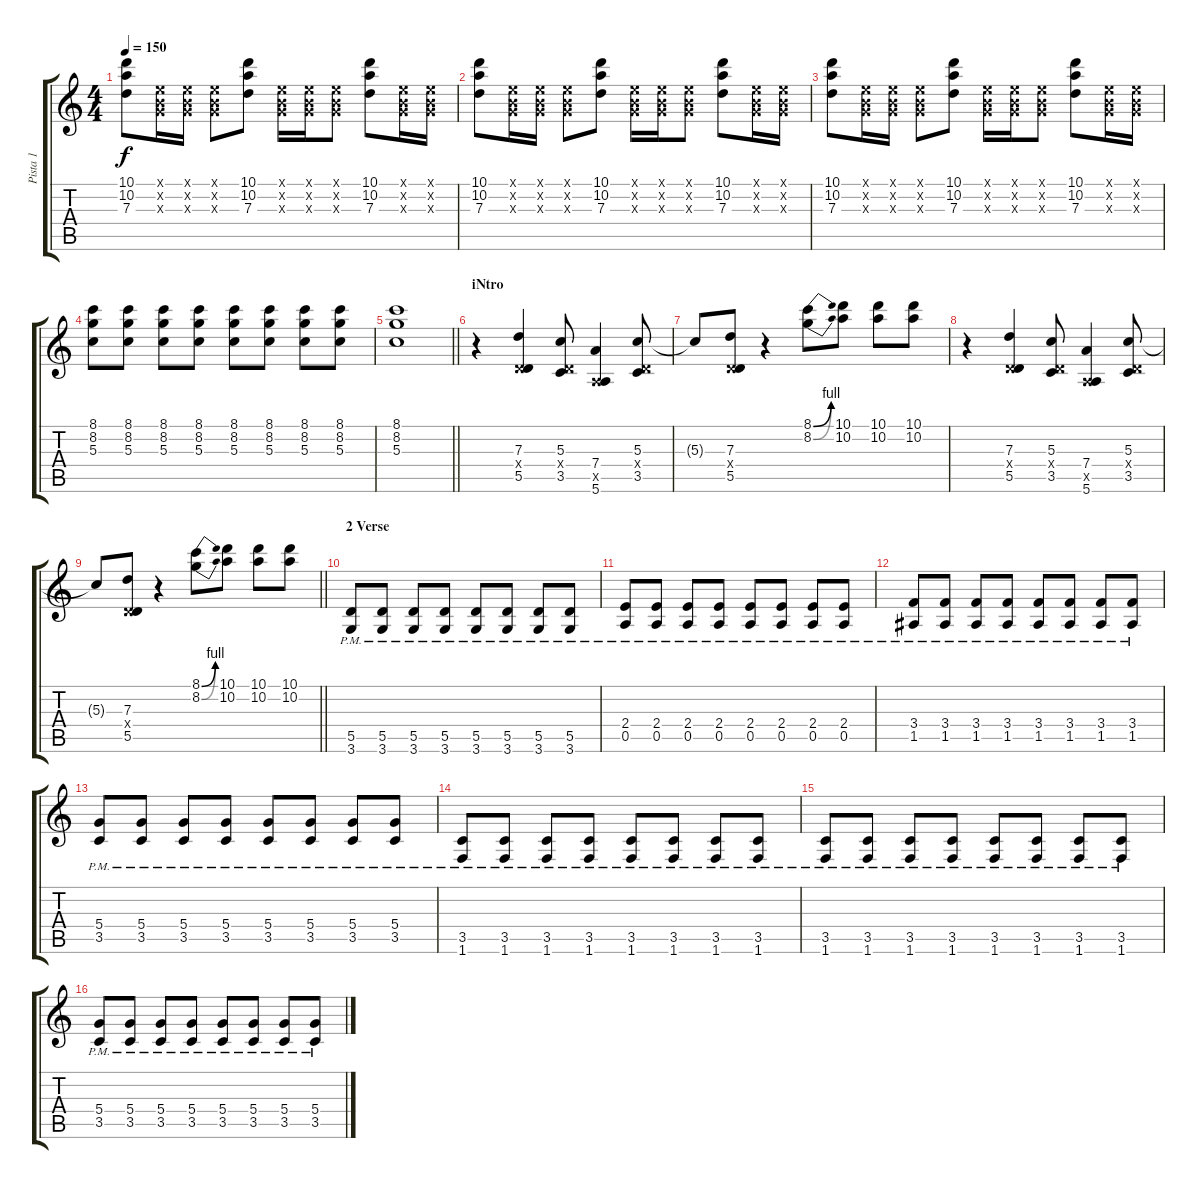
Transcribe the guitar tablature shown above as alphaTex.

\track ("Pista 1" "Pista 1") {instrument distortionguitar}
\staff {score tabs}
\tuning (E4 B3 G3 D3 A2 E2) {hide}
\ts (4 4)
\tempo 150
\clef g2
\ks c
(10.1 10.2 7.3).8{dy f} (0.1{x} 0.2{x} 0.3{x}).16 (0.1{x} 0.2{x} 0.3{x}).16 (0.1{x} 0.2{x} 0.3{x}).8 (10.1 10.2 7.3).8 (0.1{x} 0.2{x} 0.3{x}).16 (0.1{x} 0.2{x} 0.3{x}).16 (0.1{x} 0.2{x} 0.3{x}).8 (10.1 10.2 7.3).8 (0.1{x} 0.2{x} 0.3{x}).16 (0.1{x} 0.2{x} 0.3{x}).16 |
(10.1 10.2 7.3).8 (0.1{x} 0.2{x} 0.3{x}).16 (0.1{x} 0.2{x} 0.3{x}).16 (0.1{x} 0.2{x} 0.3{x}).8 (10.1 10.2 7.3).8 (0.1{x} 0.2{x} 0.3{x}).16 (0.1{x} 0.2{x} 0.3{x}).16 (0.1{x} 0.2{x} 0.3{x}).8 (10.1 10.2 7.3).8 (0.1{x} 0.2{x} 0.3{x}).16 (0.1{x} 0.2{x} 0.3{x}).16 |
(10.1 10.2 7.3).8 (0.1{x} 0.2{x} 0.3{x}).16 (0.1{x} 0.2{x} 0.3{x}).16 (0.1{x} 0.2{x} 0.3{x}).8 (10.1 10.2 7.3).8 (0.1{x} 0.2{x} 0.3{x}).16 (0.1{x} 0.2{x} 0.3{x}).16 (0.1{x} 0.2{x} 0.3{x}).8 (10.1 10.2 7.3).8 (0.1{x} 0.2{x} 0.3{x}).16 (0.1{x} 0.2{x} 0.3{x}).16 |
(8.1 8.2 5.3).8 (8.1 8.2 5.3).8 (8.1 8.2 5.3).8 (8.1 8.2 5.3).8 (8.1 8.2 5.3).8 (8.1 8.2 5.3).8 (8.1 8.2 5.3).8 (8.1 8.2 5.3).8 |
\barLineRight lightlight
(8.1 8.2 5.3).1 |
\section ("" "iNtro")
r.4 (7.3 0.4{x} 5.5).4 (5.3 0.4{x} 3.5).8 (7.4 0.5{x} 5.6).4 (5.3 0.4{x} 3.5).8 |
5.3{t}.8 (7.3 0.4{x} 5.5).8 r.4 (8.1{be (bend 0 0 60 4)} 8.2{be (bend 0 0 60 4)}).8 (10.1 10.2).8 (10.1 10.2).8 (10.1 10.2).8 |
r.4 (7.3 0.4{x} 5.5).4 (5.3 0.4{x} 3.5).8 (7.4 0.5{x} 5.6).4 (5.3 0.4{x} 3.5).8 |
\barLineRight lightlight
5.3{t}.8 (7.3 0.4{x} 5.5).8 r.4 (8.1{be (bend 0 0 60 4)} 8.2{be (bend 0 0 60 4)}).8 (10.1 10.2).8 (10.1 10.2).8 (10.1 10.2).8 |
\section ("" "2 Verse")
(5.5{pm} 3.6{pm}).8 (5.5{pm} 3.6{pm}).8 (5.5{pm} 3.6{pm}).8 (5.5{pm} 3.6{pm}).8 (5.5{pm} 3.6{pm}).8 (5.5{pm} 3.6{pm}).8 (5.5{pm} 3.6{pm}).8 (5.5{pm} 3.6{pm}).8 |
(2.4{pm} 0.5{pm}).8 (2.4{pm} 0.5{pm}).8 (2.4{pm} 0.5{pm}).8 (2.4{pm} 0.5{pm}).8 (2.4{pm} 0.5{pm}).8 (2.4{pm} 0.5{pm}).8 (2.4{pm} 0.5{pm}).8 (2.4{pm} 0.5{pm}).8 |
(3.4{pm} 1.5{pm}).8 (3.4{pm} 1.5{pm}).8 (3.4{pm} 1.5{pm}).8 (3.4{pm} 1.5{pm}).8 (3.4{pm} 1.5{pm}).8 (3.4{pm} 1.5{pm}).8 (3.4{pm} 1.5{pm}).8 (3.4{pm} 1.5{pm}).8 |
(5.4{pm} 3.5{pm}).8 (5.4{pm} 3.5{pm}).8 (5.4{pm} 3.5{pm}).8 (5.4{pm} 3.5{pm}).8 (5.4{pm} 3.5{pm}).8 (5.4{pm} 3.5{pm}).8 (5.4{pm} 3.5{pm}).8 (5.4{pm} 3.5{pm}).8 |
(3.5{pm} 1.6{pm}).8 (3.5{pm} 1.6{pm}).8 (3.5{pm} 1.6{pm}).8 (3.5{pm} 1.6{pm}).8 (3.5{pm} 1.6{pm}).8 (3.5{pm} 1.6{pm}).8 (3.5{pm} 1.6{pm}).8 (3.5{pm} 1.6{pm}).8 |
(3.5{pm} 1.6{pm}).8 (3.5{pm} 1.6{pm}).8 (3.5{pm} 1.6{pm}).8 (3.5{pm} 1.6{pm}).8 (3.5{pm} 1.6{pm}).8 (3.5{pm} 1.6{pm}).8 (3.5{pm} 1.6{pm}).8 (3.5{pm} 1.6{pm}).8 |
(5.4{pm} 3.5{pm}).8 (5.4{pm} 3.5{pm}).8 (5.4{pm} 3.5{pm}).8 (5.4{pm} 3.5{pm}).8 (5.4{pm} 3.5{pm}).8 (5.4{pm} 3.5{pm}).8 (5.4{pm} 3.5{pm}).8 (5.4{pm} 3.5{pm}).8
